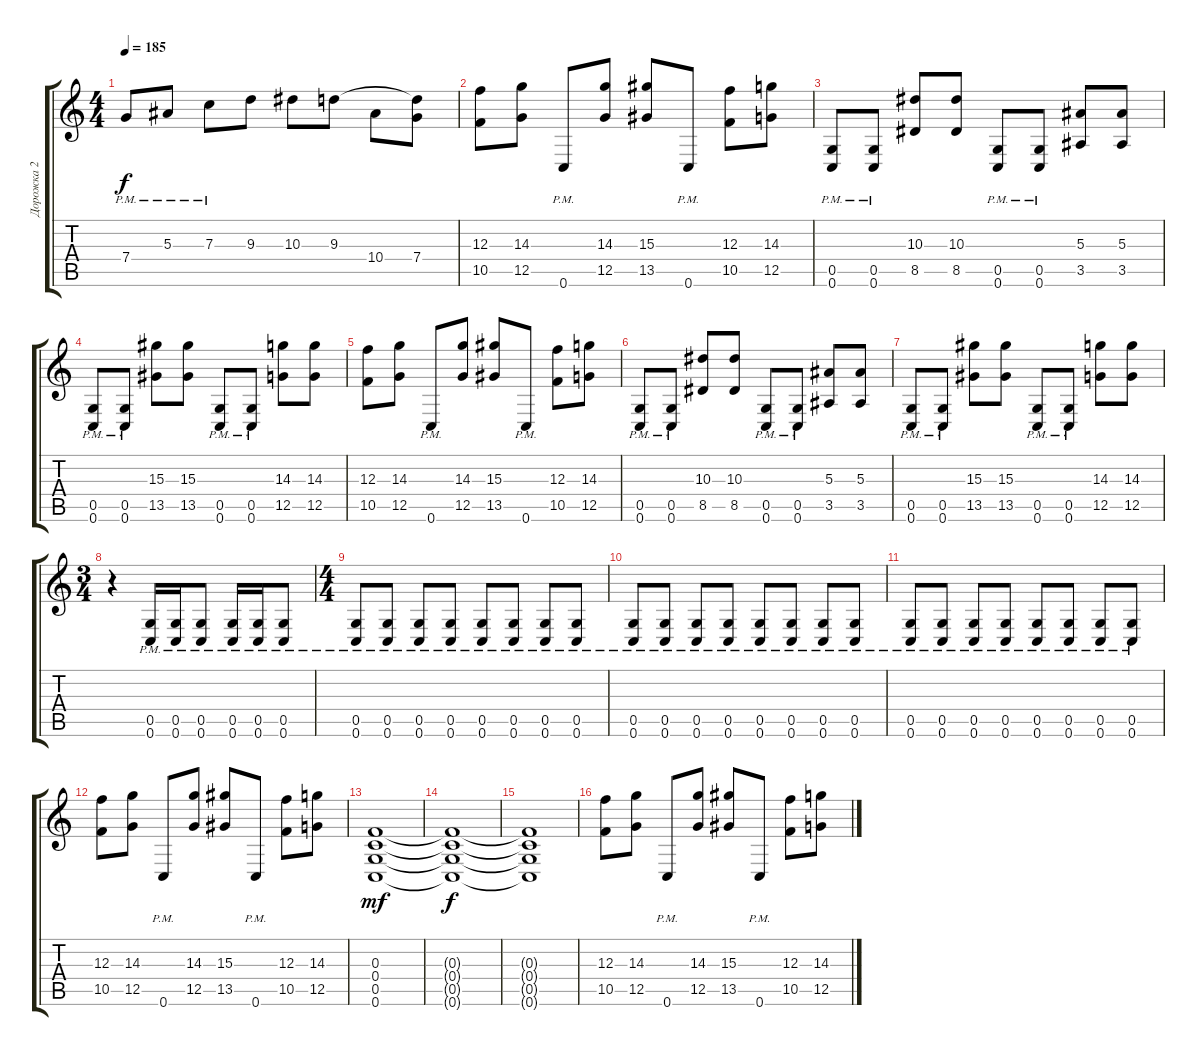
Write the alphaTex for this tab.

\track ("Дорожка 2" "Дорожка 2") {instrument distortionguitar}
\staff {score tabs}
\tuning (D4 A3 F3 C3 G2 C2) {hide}
\ts (4 4)
\tempo 185
\clef g2
\ks c
7.4{pm}.8{dy f} 5.3{pm}.8 7.3{pm}.8 9.3.8 10.3.8 9.3.8 10.4.8 (9.3{t} 7.4).8 |
(12.3 10.5).8 (14.3 12.5).8 0.6{pm}.8 (14.3 12.5).8 (15.3 13.5).8 0.6{pm}.8 (12.3 10.5).8 (14.3 12.5).8 |
(0.5{pm} 0.6{pm}).8 (0.5{pm} 0.6{pm}).8 (10.3 8.5).8 (10.3 8.5).8 (0.5{pm} 0.6{pm}).8 (0.5{pm} 0.6{pm}).8 (5.3 3.5).8 (5.3 3.5).8 |
(0.5{pm} 0.6{pm}).8 (0.5{pm} 0.6{pm}).8 (15.3 13.5).8 (15.3 13.5).8 (0.5{pm} 0.6{pm}).8 (0.5{pm} 0.6{pm}).8 (14.3 12.5).8 (14.3 12.5).8 |
(12.3 10.5).8 (14.3 12.5).8 0.6{pm}.8 (14.3 12.5).8 (15.3 13.5).8 0.6{pm}.8 (12.3 10.5).8 (14.3 12.5).8 |
(0.5{pm} 0.6{pm}).8 (0.5{pm} 0.6{pm}).8 (10.3 8.5).8 (10.3 8.5).8 (0.5{pm} 0.6{pm}).8 (0.5{pm} 0.6{pm}).8 (5.3 3.5).8 (5.3 3.5).8 |
(0.5{pm} 0.6{pm}).8 (0.5{pm} 0.6{pm}).8 (15.3 13.5).8 (15.3 13.5).8 (0.5{pm} 0.6{pm}).8 (0.5{pm} 0.6{pm}).8 (14.3 12.5).8 (14.3 12.5).8 |
\ts (3 4)
r.4 (0.5{pm} 0.6{pm}).16 (0.5{pm} 0.6{pm}).16 (0.5{pm} 0.6{pm}).8 (0.5{pm} 0.6{pm}).16 (0.5{pm} 0.6{pm}).16 (0.5{pm} 0.6{pm}).8 |
\ts (4 4)
(0.5{pm} 0.6{pm}).8 (0.5{pm} 0.6{pm}).8 (0.5{pm} 0.6{pm}).8 (0.5{pm} 0.6{pm}).8 (0.5{pm} 0.6{pm}).8 (0.5{pm} 0.6{pm}).8 (0.5{pm} 0.6{pm}).8 (0.5{pm} 0.6{pm}).8 |
(0.5{pm} 0.6{pm}).8 (0.5{pm} 0.6{pm}).8 (0.5{pm} 0.6{pm}).8 (0.5{pm} 0.6{pm}).8 (0.5{pm} 0.6{pm}).8 (0.5{pm} 0.6{pm}).8 (0.5{pm} 0.6{pm}).8 (0.5{pm} 0.6{pm}).8 |
(0.5{pm} 0.6{pm}).8 (0.5{pm} 0.6{pm}).8 (0.5{pm} 0.6{pm}).8 (0.5{pm} 0.6{pm}).8 (0.5{pm} 0.6{pm}).8 (0.5{pm} 0.6{pm}).8 (0.5{pm} 0.6{pm}).8 (0.5{pm} 0.6{pm}).8 |
(12.3 10.5).8 (14.3 12.5).8 0.6{pm}.8 (14.3 12.5).8 (15.3 13.5).8 0.6{pm}.8 (12.3 10.5).8 (14.3 12.5).8 |
(0.3 0.4 0.5 0.6).1{dy mf} |
(0.3{t} 0.4{t} 0.5{t} 0.6{t}).1{dy f} |
(0.3{t} 0.4{t} 0.5{t} 0.6{t}).1 |
(12.3 10.5).8 (14.3 12.5).8 0.6{pm}.8 (14.3 12.5).8 (15.3 13.5).8 0.6{pm}.8 (12.3 10.5).8 (14.3 12.5).8
